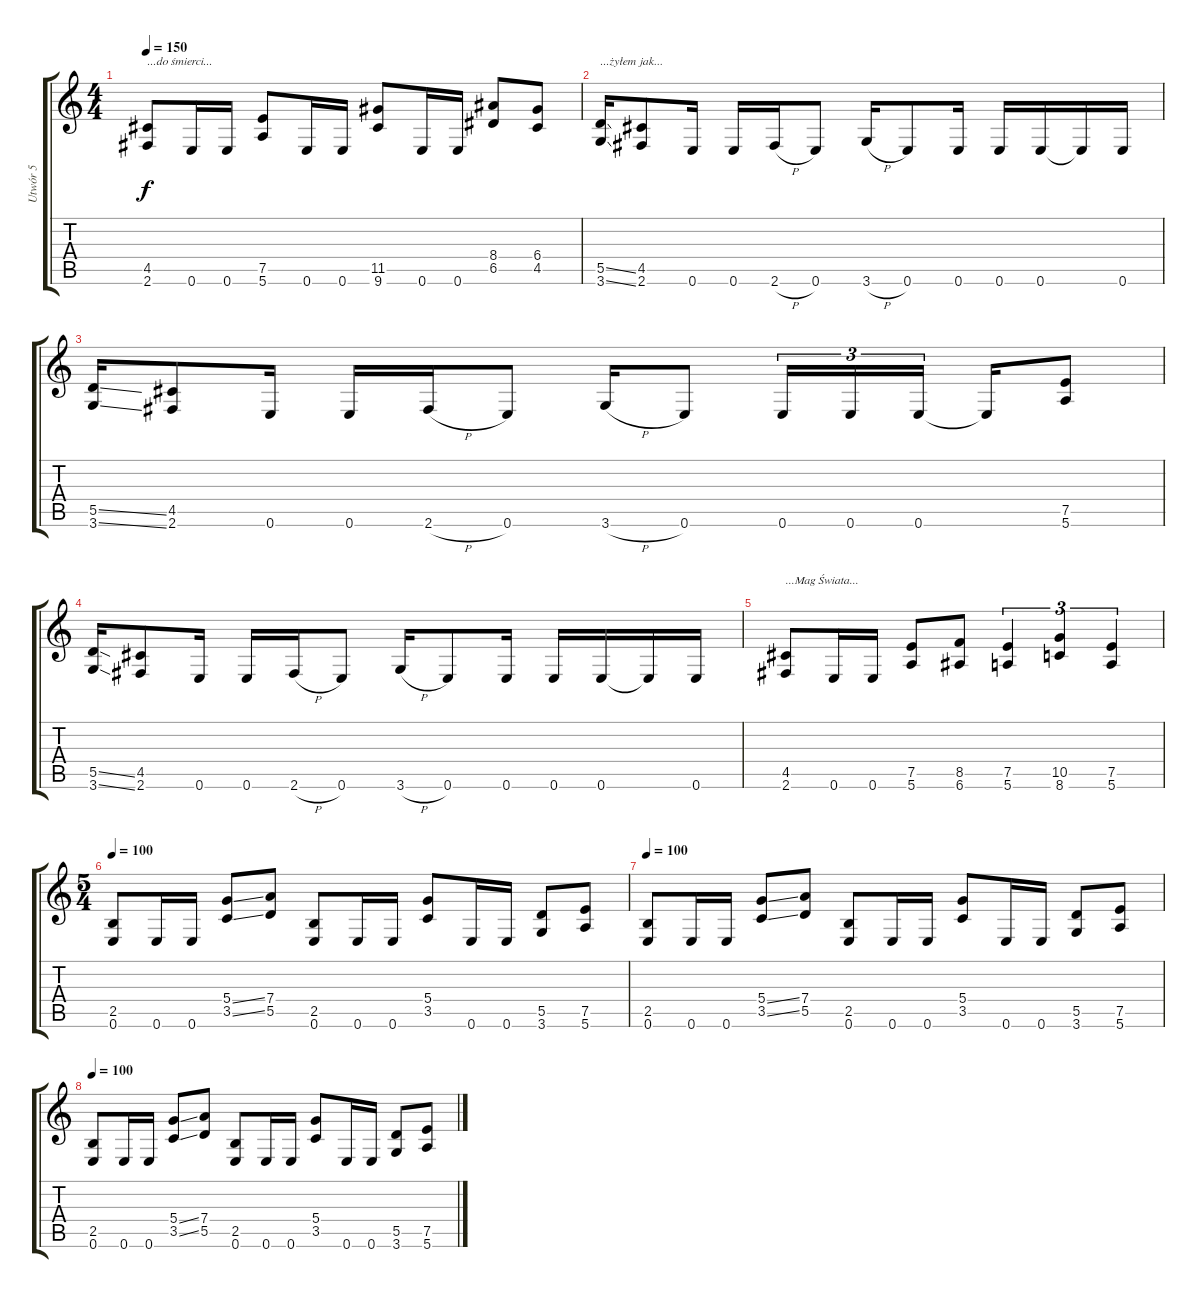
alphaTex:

\track ("Utwór 5" "Utwór 5") {instrument distortionguitar}
\staff {score tabs}
\tuning (E4 B3 G3 D3 A2 E2) {hide}
\ts (4 4)
\tempo 150
\clef g2
\ks c
(4.5 2.6).8{txt "...do śmierci..." dy f} 0.6.16 0.6.16 (7.5 5.6).8 0.6.16 0.6.16 (11.5 9.6).8 0.6.16 0.6.16 (8.4 6.5).8 (6.4 4.5).8 |
(5.5{ss} 3.6{ss}).16{txt "...żyłem jak..."} (4.5 2.6).8 0.6.16 0.6.16 2.6{h}.16 0.6.8 3.6{h}.16 0.6.8 0.6.16 0.6.16 0.6.16 0.6{t}.16 0.6.16 |
(5.5{ss} 3.6{ss}).16 (4.5 2.6).8 0.6.16 0.6.16 2.6{h}.16 0.6.8 3.6{h}.16 0.6.8 0.6.16{tu (3 2)} 0.6.16{tu (3 2)} 0.6.16{tu (3 2)} 0.6{t}.16 (7.5 5.6).8 |
(5.5{ss} 3.6{ss}).16 (4.5 2.6).8 0.6.16 0.6.16 2.6{h}.16 0.6.8 3.6{h}.16 0.6.8 0.6.16 0.6.16 0.6.16 0.6{t}.16 0.6.16 |
(4.5 2.6).8{txt "...Mag Świata..."} 0.6.16 0.6.16 (7.5 5.6).8 (8.5 6.6).8 (7.5 5.6).4{tu (3 2)} (10.5 8.6).4{tu (3 2)} (7.5 5.6).4{tu (3 2)} |
\ts (5 4)
\tempo 100
(2.5 0.6).8 0.6.16 0.6.16 (5.4{ss} 3.5{ss}).8 (7.4 5.5).8 (2.5 0.6).8 0.6.16 0.6.16 (5.4 3.5).8 0.6.16 0.6.16 (5.5 3.6).8 (7.5 5.6).8 |
\tempo 100
(2.5 0.6).8 0.6.16 0.6.16 (5.4{ss} 3.5{ss}).8 (7.4 5.5).8 (2.5 0.6).8 0.6.16 0.6.16 (5.4 3.5).8 0.6.16 0.6.16 (5.5 3.6).8 (7.5 5.6).8 |
\tempo 100
(2.5 0.6).8 0.6.16 0.6.16 (5.4{ss} 3.5{ss}).8 (7.4 5.5).8 (2.5 0.6).8 0.6.16 0.6.16 (5.4 3.5).8 0.6.16 0.6.16 (5.5 3.6).8 (7.5 5.6).8
